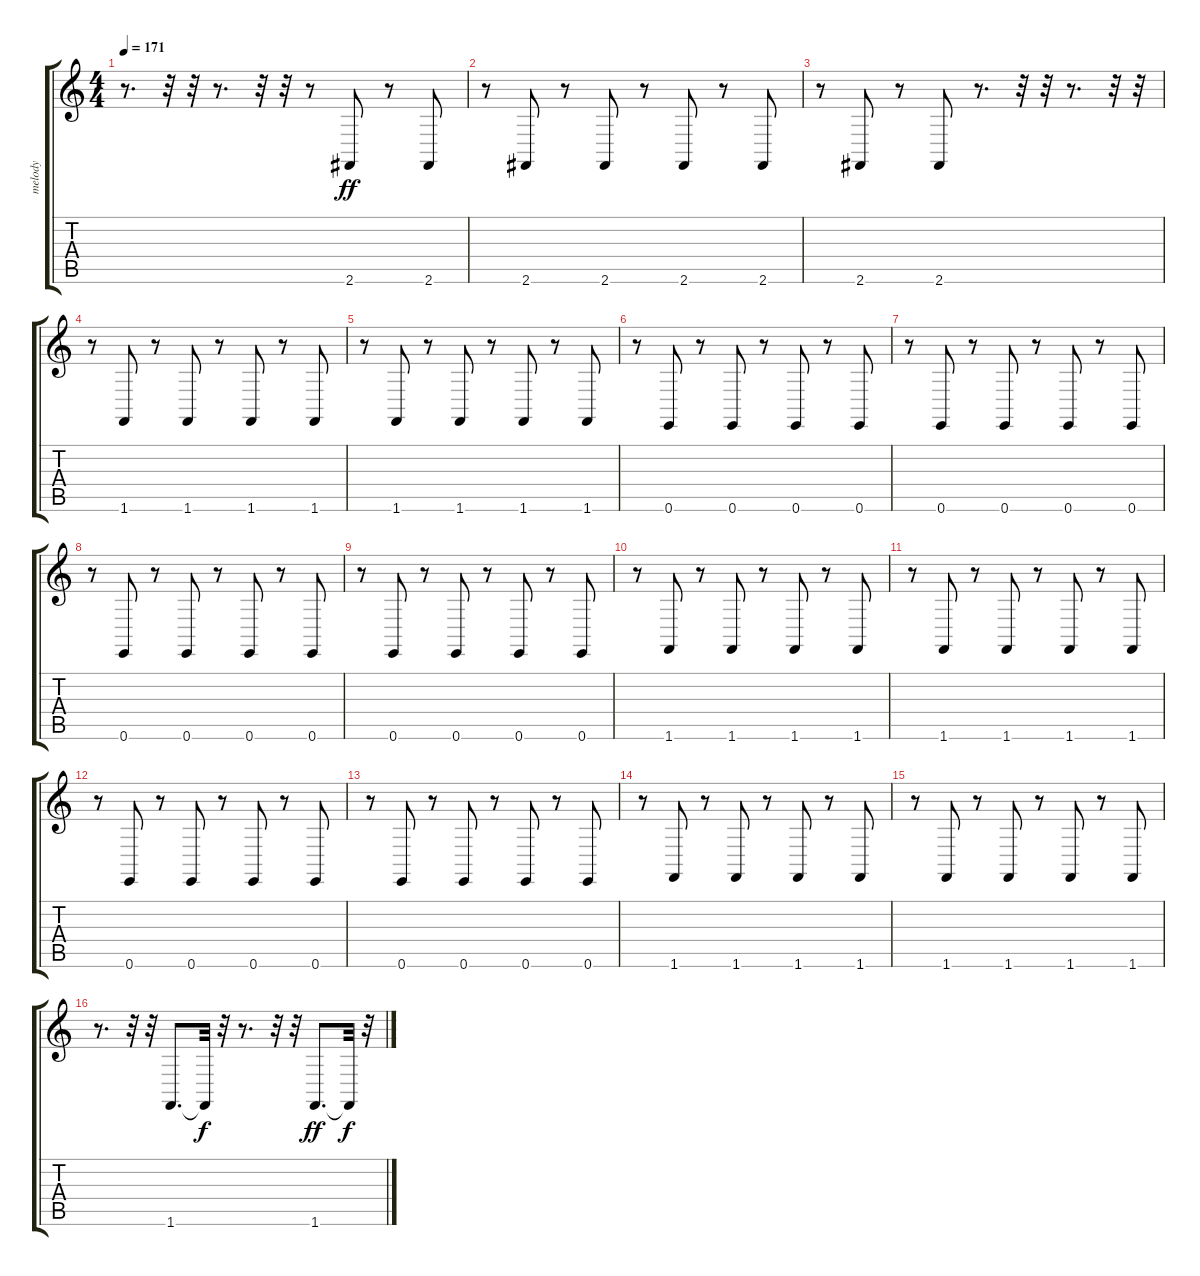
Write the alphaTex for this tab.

\track ("melody" "melody") {instrument lead1square}
\staff {score tabs}
\tuning (E4 B3 G3 D3 A2 E2) {hide}
\ts (4 4)
\tempo 171
\clef g2
\ks c
r.8{d dy ff} r.32 r.32 r.8{d} r.32 r.32 r.8 2.6.8 r.8 2.6.8 |
r.8 2.6.8 r.8 2.6.8 r.8 2.6.8 r.8 2.6.8 |
r.8 2.6.8 r.8 2.6.8 r.8{d} r.32 r.32 r.8{d} r.32 r.32 |
r.8 1.6.8 r.8 1.6.8 r.8 1.6.8 r.8 1.6.8 |
r.8 1.6.8 r.8 1.6.8 r.8 1.6.8 r.8 1.6.8 |
r.8 0.6.8 r.8 0.6.8 r.8 0.6.8 r.8 0.6.8 |
r.8 0.6.8 r.8 0.6.8 r.8 0.6.8 r.8 0.6.8 |
r.8 0.6.8 r.8 0.6.8 r.8 0.6.8 r.8 0.6.8 |
r.8 0.6.8 r.8 0.6.8 r.8 0.6.8 r.8 0.6.8 |
r.8 1.6.8 r.8 1.6.8 r.8 1.6.8 r.8 1.6.8 |
r.8 1.6.8 r.8 1.6.8 r.8 1.6.8 r.8 1.6.8 |
r.8 0.6.8 r.8 0.6.8 r.8 0.6.8 r.8 0.6.8 |
r.8 0.6.8 r.8 0.6.8 r.8 0.6.8 r.8 0.6.8 |
r.8 1.6.8 r.8 1.6.8 r.8 1.6.8 r.8 1.6.8 |
r.8 1.6.8 r.8 1.6.8 r.8 1.6.8 r.8 1.6.8 |
r.8{d} r.32 r.32 1.6.8{d} 1.6{t}.32{dy f} r.32 r.8{d} r.32 r.32 1.6.8{d dy ff} 1.6{t}.32{dy f} r.32
